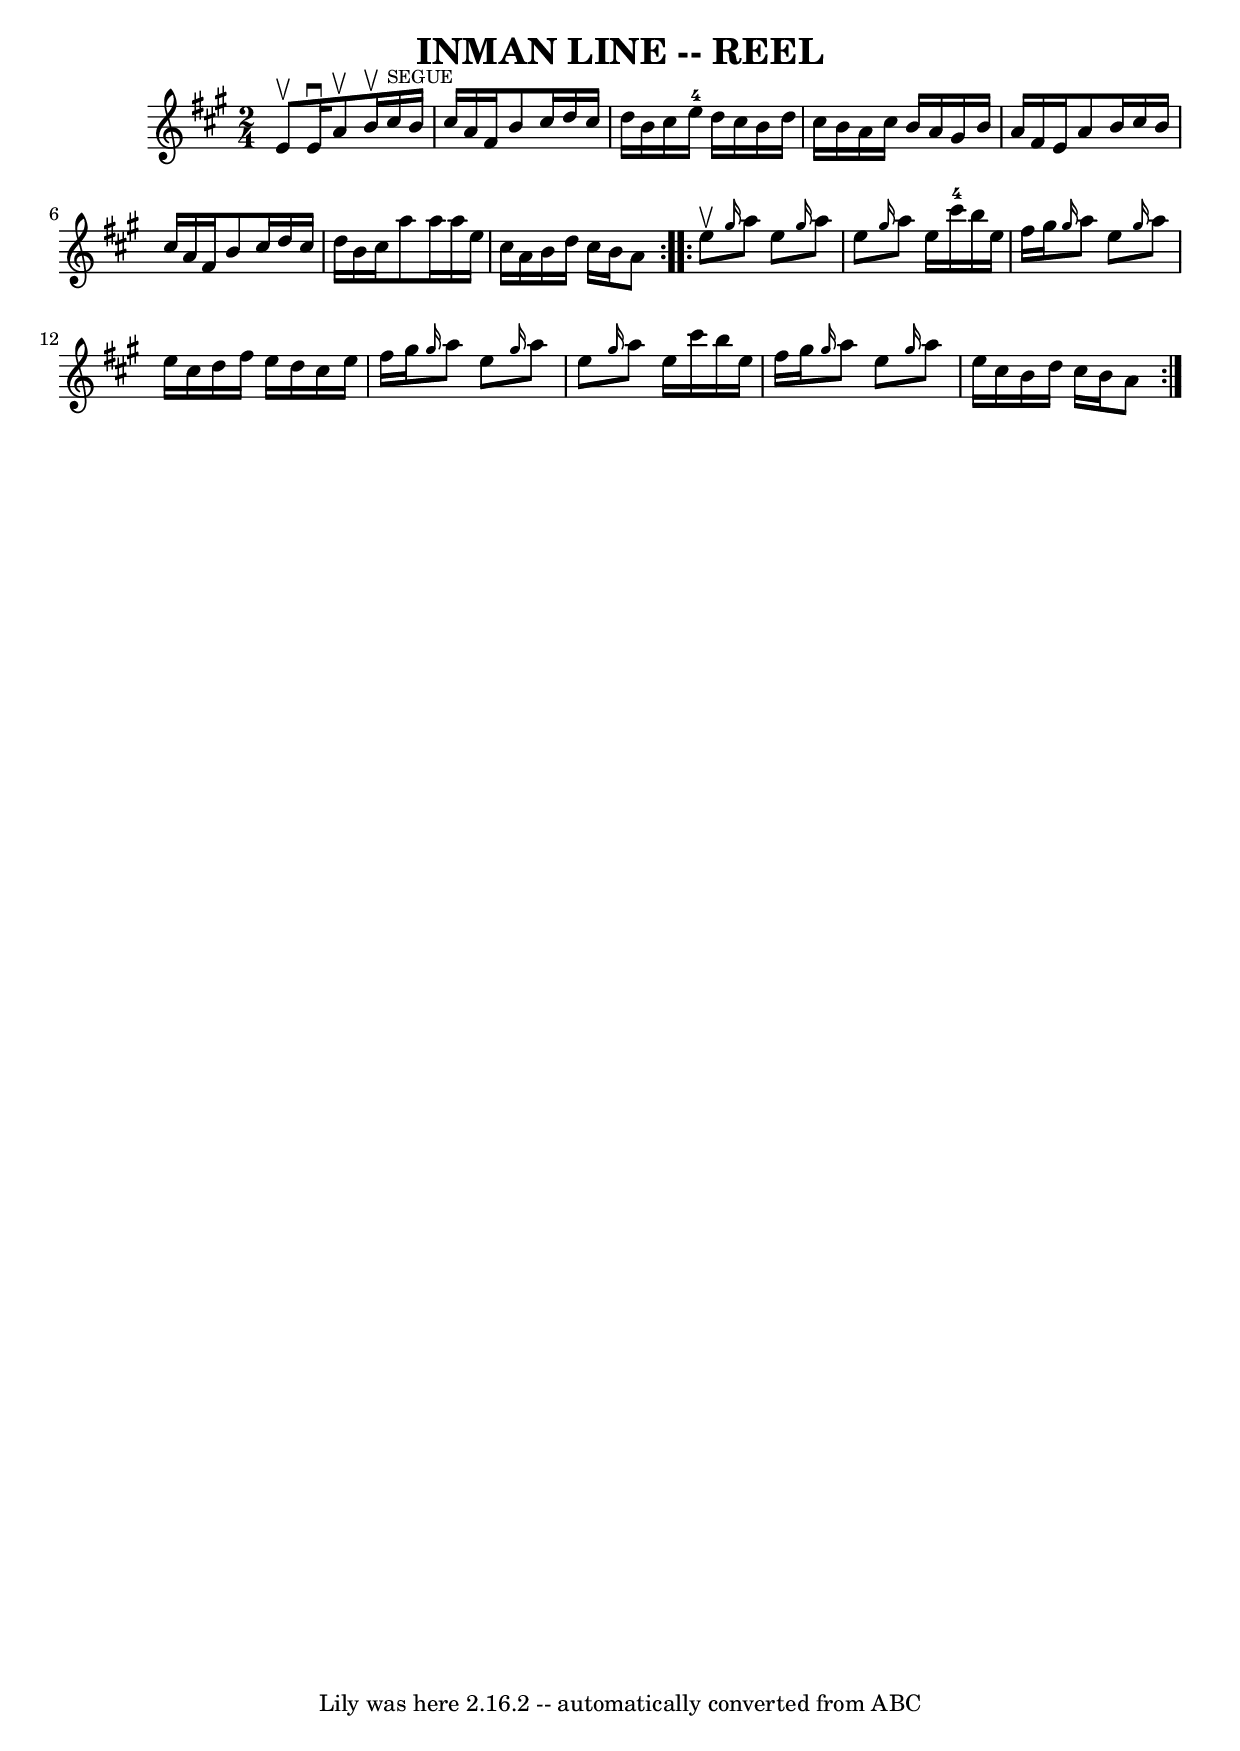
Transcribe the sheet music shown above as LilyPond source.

\version "2.16.2"
\include "Mammoth.ily"
\header {
  %% book = "Ryan's Mammoth Collection of Fiddle Tunes"
  crossRefNumber = "1"
  footnotes = ""
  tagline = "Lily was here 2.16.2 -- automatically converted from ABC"
  title = "INMAN LINE -- REEL"

}
voicedefault =  {



  \repeat volta 2 {

    \time 2/4 
    \key a \major     e'8^\upbow    |
    e'16^\downbow a'8^\upbow b'16^\upbow cis''16^\segue b'16 cis''16 a'16     |
    fis'16 b'8 cis''16 d''16 cis''16 d''16 b'16     |
    cis''16 e''16-4 d''16 cis''16 b'16 d''16 cis''16      b'16     |
    a'16 cis''16 b'16 a'16 gis'16 b'16 a'16      fis'16     |
    e'16 a'8 b'16 cis''16 b'16 cis''16         a'16     |
    fis'16 b'8 cis''16 d''16 cis''16 d''16         b'16     |
    cis''16 a''8 a''16 a''16 e''16 cis''16         a'16     |
    b'16 d''16 cis''16 b'16 a'8    
  }     

  \repeat volta 2 {     e''8^\upbow    |
    \grace { gis''16  
	   } a''8   
    e''8  \grace { gis''16   		 } a''8 e''8     |
    \grace { gis''16  
	   }      a''8 e''16 cis'''16-4 b''16 e''16 fis''16 gis''16      |
    \grace { gis''16  
	   } a''8 e''8  \grace { gis''16  
			       } a''8        e''16 cis''16     |
    d''16 fis''16 e''16 d''16 cis''16        e''16 fis''16 gis''16     |
    \grace { gis''16  
	   } a''8    
    e''8  \grace { gis''16   		 } a''8 e''8     |
    \grace { gis''16  
	   }       a''8 e''16 cis'''16 b''16 e''16 fis''16 gis''16     |
    
    \grace { gis''16  
	   } a''8 e''8  \grace { gis''16  
			       } a''8 e''16        cis''16     |
    b'16 d''16 cis''16 b'16 a'8    
  }   

}

\score{
  <<

    \context Staff="default"
    {
      \voicedefault 
      
    }

  >>
  \layout {
    
  }
  \midi {
  }

}
